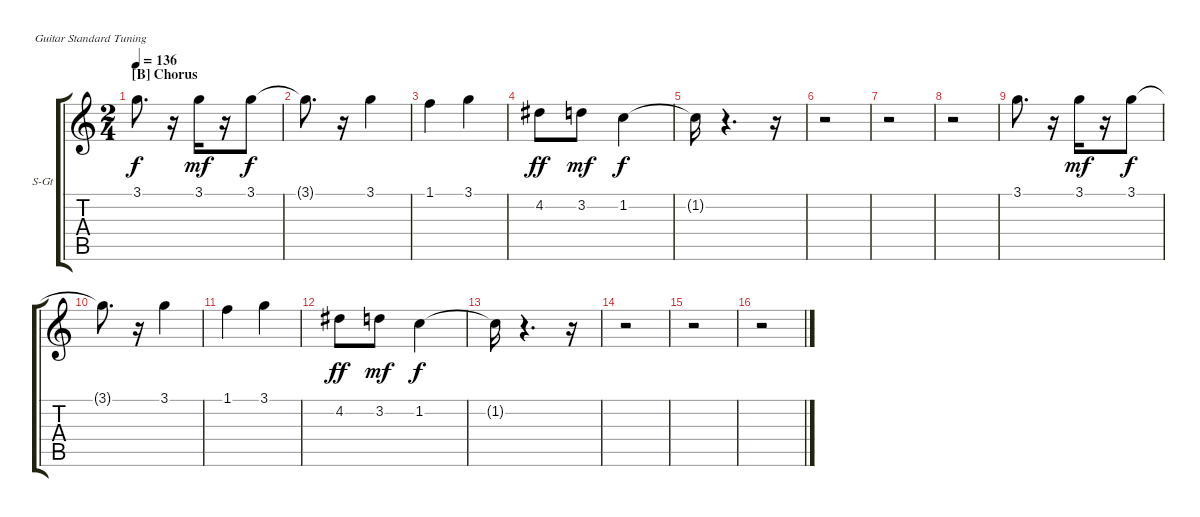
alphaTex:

\bracketExtendMode groupsimilarinstruments
\firstSystemTrackNameOrientation horizontal
\otherSystemsTrackNameOrientation horizontal
\track ("aas" "S-Gt") {solo instrument choiraahs}
\staff {score tabs}
\tuning (E4 B3 G3 D3 A2 E2)
\displaytranspose 12
\ts (2 4)
\section ("B" "Chorus")
\tempo 136
\clef g2
\ks c
3.1.8{d dy f} r.16 3.1.16{dy mf} r.16 3.1.8{dy f} |
3.1{t}.8{d} r.16 3.1.4 |
1.1.4 3.1.4 |
4.2.8{dy ff} 3.2.8{dy mf} 1.2.4{dy f} |
1.2{t}.16 r.4{d} r.16 |
r.2 |
r.2 |
r.2 |
3.1.8{d} r.16 3.1.16{dy mf} r.16 3.1.8{dy f} |
3.1{t}.8{d} r.16 3.1.4 |
1.1.4 3.1.4 |
4.2.8{dy ff} 3.2.8{dy mf} 1.2.4{dy f} |
1.2{t}.16 r.4{d} r.16 |
r.2 |
r.2 |
r.2
